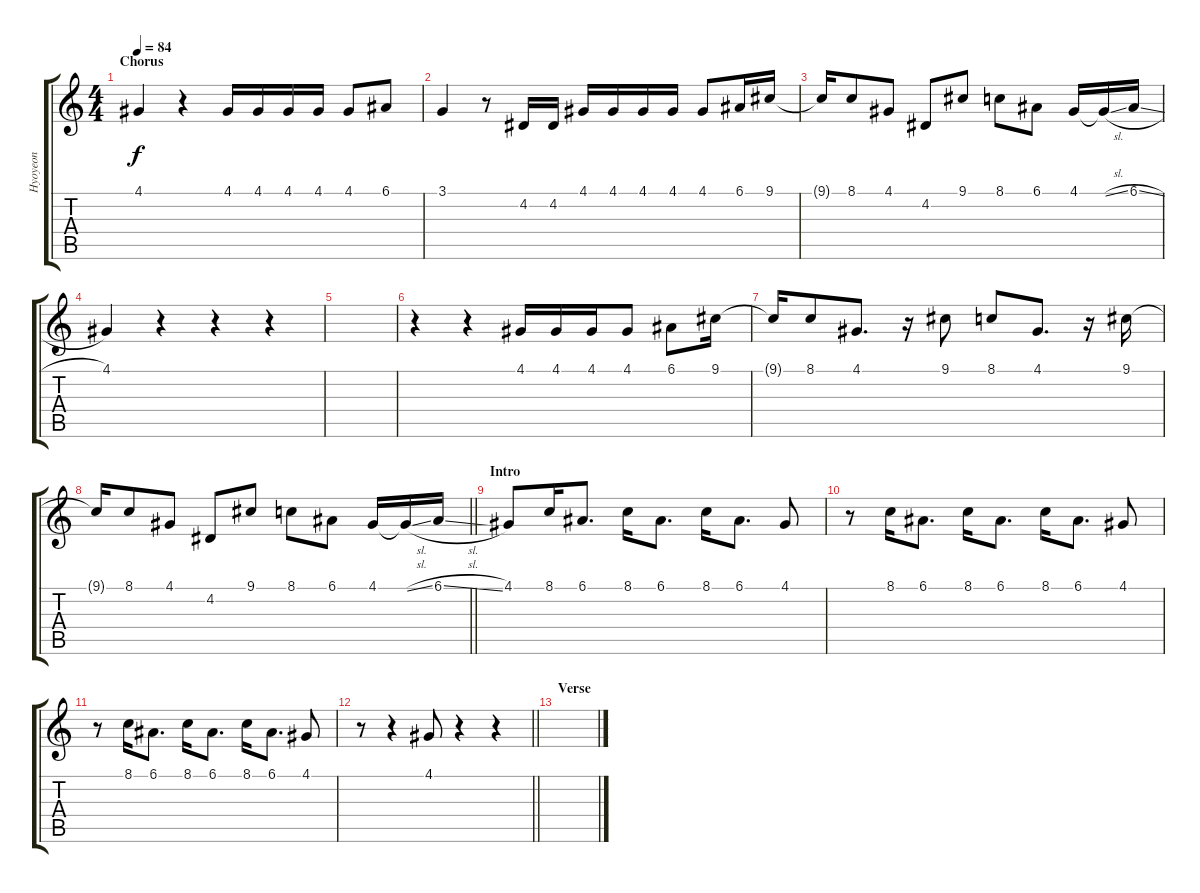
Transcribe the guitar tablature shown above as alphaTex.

\track ("Hyoyeon" "Hyoyeon") {instrument frenchhorn}
\staff {score tabs}
\tuning (E4 B3 G3 D3 A2 E2) {hide}
\ts (4 4)
\section ("" "Chorus")
\tempo 84
\clef g2
\ks c
4.1.4{dy f} r.4 4.1.16 4.1.16 4.1.16 4.1.16 4.1.8 6.1.8 |
3.1.4 r.8 4.2.16 4.2.16 4.1.16 4.1.16 4.1.16 4.1.16 4.1.8 6.1.16 9.1.16 |
9.1{t}.16 8.1.8 4.1.8 4.2.8 9.1.8 8.1.8 6.1.8 4.1.16 4.1{sl t}.16 6.1{sl}.16 |
4.1.4 r.4 r.4 r.4 |
|
r.4 r.4 4.1.16 4.1.16 4.1.16 4.1.8 6.1.8 9.1.16 |
9.1{t}.16 8.1.8 4.1.8{d} r.16 9.1.8 8.1.8 4.1.8{d} r.16 9.1.16 |
\barLineRight lightlight
9.1{t}.16 8.1.8 4.1.8 4.2.8 9.1.8 8.1.8 6.1.8 4.1.16 4.1{sl t}.16 6.1{sl}.16 |
\section ("" "Intro")
4.1.8 8.1.16 6.1.8{d} 8.1.16 6.1.8{d} 8.1.16 6.1.8{d} 4.1.8 |
r.8 8.1.16 6.1.8{d} 8.1.16 6.1.8{d} 8.1.16 6.1.8{d} 4.1.8 |
r.8 8.1.16 6.1.8{d} 8.1.16 6.1.8{d} 8.1.16 6.1.8{d} 4.1.8 |
\barLineRight lightlight
r.8 r.4 4.1.8 r.4 r.4 |
\section ("" "Verse")
